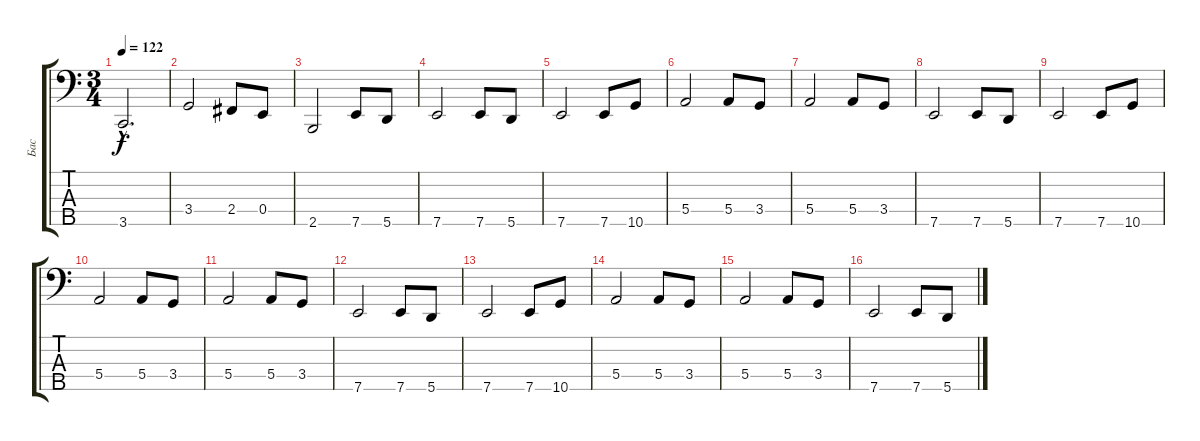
\track ("Бас" "Бас") {instrument electricbasspick}
\staff {score tabs}
\tuning (G2 D2 A1 E1 A0) {hide}
\ts (3 4)
\tempo 122
\clef f4
\ks c
3.5{hac}.2{d dy f} |
3.4.2 2.4.8 0.4.8 |
2.5.2 7.5.8 5.5.8 |
7.5.2 7.5.8 5.5.8 |
7.5.2 7.5.8 10.5.8 |
5.4.2 5.4.8 3.4.8 |
5.4.2 5.4.8 3.4.8 |
7.5.2 7.5.8 5.5.8 |
7.5.2 7.5.8 10.5.8 |
5.4.2 5.4.8 3.4.8 |
5.4.2 5.4.8 3.4.8 |
7.5.2 7.5.8 5.5.8 |
7.5.2 7.5.8 10.5.8 |
5.4.2 5.4.8 3.4.8 |
5.4.2 5.4.8 3.4.8 |
7.5.2 7.5.8 5.5.8
